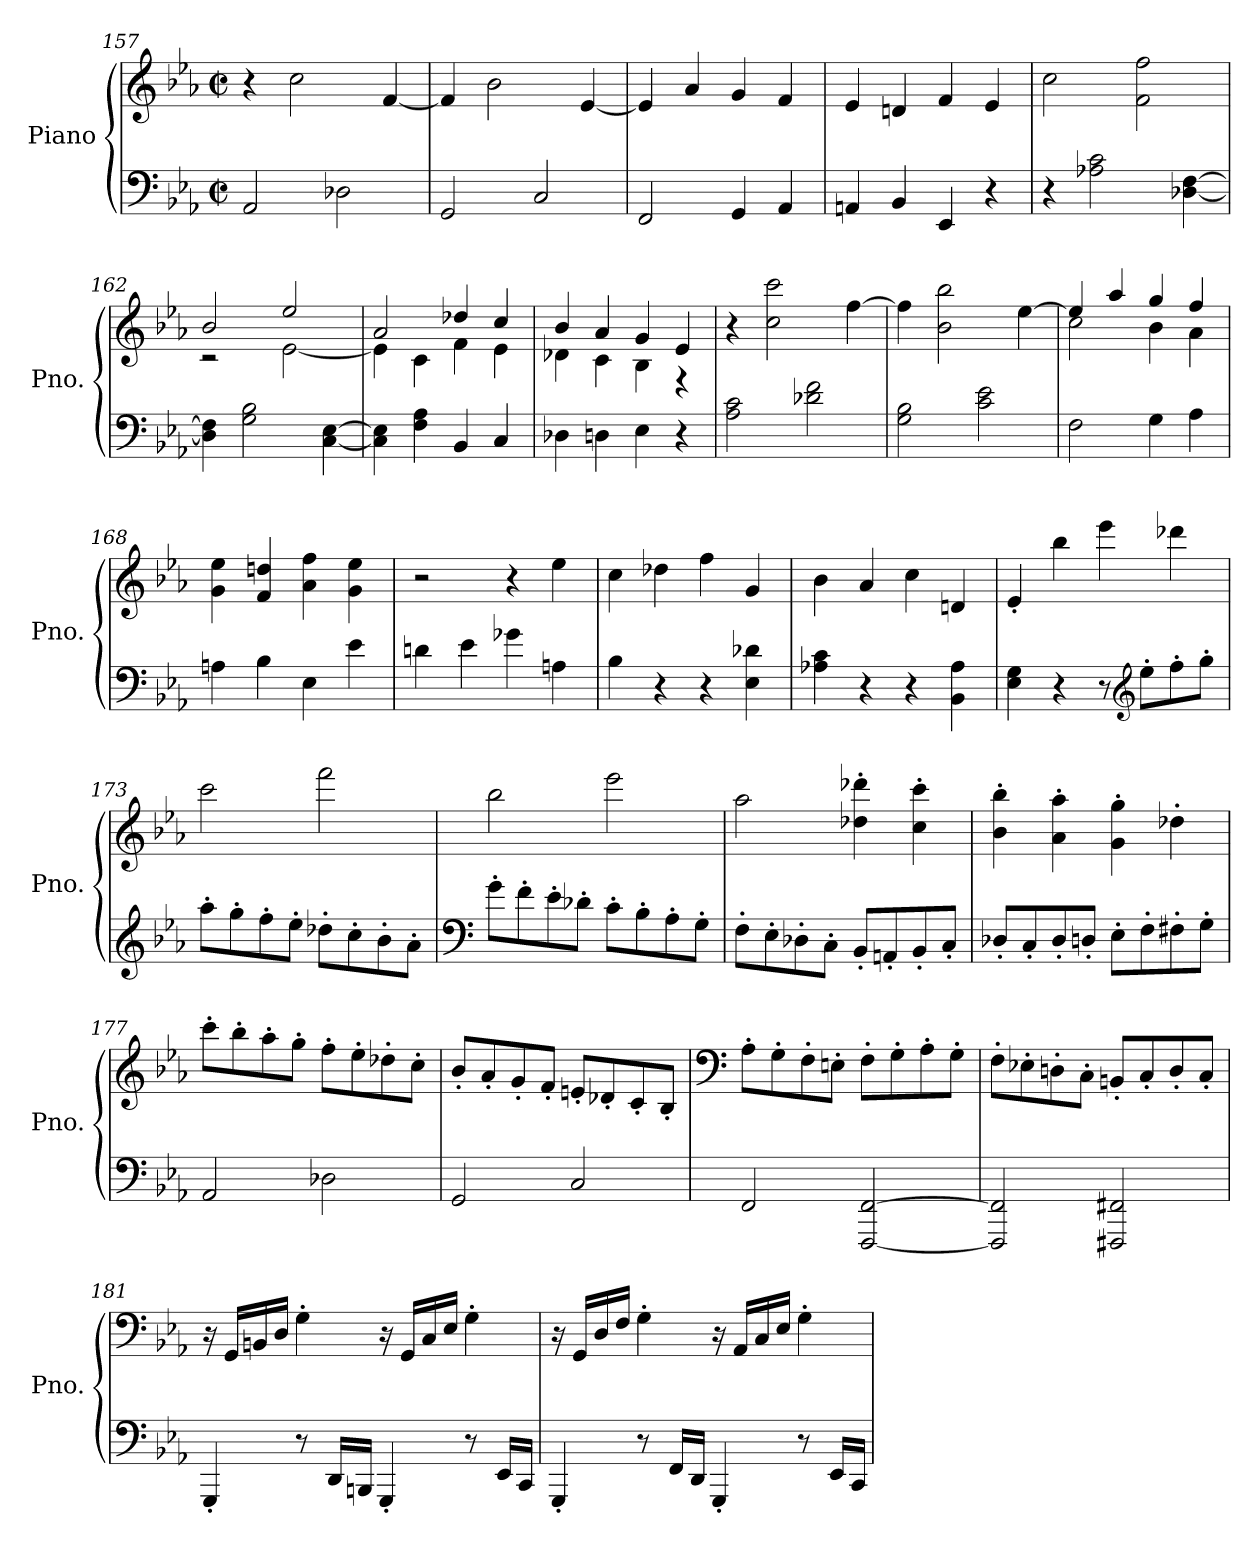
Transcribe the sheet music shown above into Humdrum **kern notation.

**kern	**kern
*part1	*part1
*staff2	*staff1
*I"Piano	*
*I'Pno.	*
*clefF4	*clefG2
*k[b-e-a-]	*k[b-e-a-]
*M2/2	*M2/2
*met(c|)	*met(c|)
=157	=157
2AA-/	4r
.	2cc\
2D-X\	.
.	[4f/
=158	=158
2GG/	4f/]
.	2b-\
2C/	.
.	[4e-/
=159	=159
2FF/	4e-/]
.	4a-/
4GG/	4g/
4AA-/	4f/
=160	=160
4AAn/	4e-/
4BB-/	4dn/
4EE-/	4f/
4r	4e-/
!!LO:LB:g=z
=161	=161
4r	2cc\
2A-X\ 2c\	.
.	2f\ 2ff\
[4D-X\ [4F\	.
=162	=162
*	*^
4D-\] 4F\]	2b-/	2r
2G\ 2B-\	.	.
.	2ee-/	[2e-\
[4C\ [4E-\	.	.
=163	=163	=163
4C\] 4E-\]	2a-/	4e-\]
4F\ 4A-\	.	4c\
4BB-/	4dd-X/	4f\
4C/	4cc/	4e-\
=164	=164	=164
4D-X\	4b-/	4d-X\
4Dn\	4a-/	4c\
4E-\	4g/	4B-\
4r	4e-/	4r
*	*v	*v
=165	=165
2A-\ 2c\	4r
.	2cc\ 2ccc\
2d-X\ 2f\	.
.	[4ff\
=166	=166
2G\ 2B-\	4ff\]
.	2b-\ 2bb-\
2c\ 2e-\	.
.	[4ee-\
=167	=167
*	*^
2F\	4ee-/]	2cc\
.	4aa-/	.
4G\	4gg/	4b-\
4A-\	4ff/	4a-\
*	*v	*v
=168	=168
4An\	4g\ 4ee-\
4B-\	4f/ 4ddn/
4E-\	4a-\ 4ff\
4e-\	4g\ 4ee-\
!!LO:LB:g=z
=169	=169
4dn\	2r
4e-\	.
4g-X\	4r
4An\	4ee-\
=170	=170
4B-\	4cc\
4r	4dd-X\
4r	4ff\
4E-\ 4d-X\	4g/
=171	=171
4A-X\ 4c\	4b-\
4r	4a-/
4r	4cc\
4BB-\ 4A-\	4dn/
=172	=172
4E-\ 4G\	4e-'/
4r	4bb-\
8r	4eee-\
*clefG2	*
8ee-'\L	.
8ff'\	4ddd-X\
8gg'\J	.
=173	=173
8aa-'\L	2ccc\
8gg'\	.
8ff'\	.
8ee-'\J	.
8dd-X'\L	2fff\
8cc'\	.
8b-'\	.
8a-'\J	.
!!LO:LB:g=z
=174	=174
*clefF4	*
8g'\L	2bb-\
8f'\	.
8e-'\	.
8d-X'\J	.
8c'\L	2eee-\
8B-'\	.
8A-'\	.
8G'\J	.
=175	=175
8F'\L	2aa-\
8E-'\	.
8D-X'\	.
8C'\J	.
8BB-'/L	4dd-X\' 4ddd-X\'
8AAn'/	.
8BB-'/	4cc\' 4ccc\'
8C'/J	.
=176	=176
8D-X'/L	4b-\' 4bb-\'
8C'/	.
8D-'/	4a-\' 4aa-\'
8Dn'/J	.
8E-'\L	4g\' 4gg\'
8F'\	.
8F#X'\	4dd-X'\
8G'\J	.
=177	=177
2AA-/	8ccc'\L
.	8bb-'\
.	8aa-'\
.	8gg'\J
2D-X\	8ff'\L
.	8ee-'\
.	8dd-X'\
.	8cc'\J
!!LO:LB:g=z
=178	=178
2GG/	8b-'/L
.	8a-'/
.	8g'/
.	8f'/J
2C/	8en'/L
.	8d-X'/
.	8c'/
.	8B-'/J
=179	=179
*	*clefF4
2FF/	8A-'\L
.	8G'\
.	8F'\
.	8En'\J
[2FFF/ [2FF/	8F'\L
.	8G'\
.	8A-'\
.	8G'\J
=180	=180
2FFF/] 2FF/]	8F'\L
.	8E-X'\
.	8Dn'\
.	8C'\J
2FFF#X/ 2FF#X/	8BBn'/L
.	8C'/
.	8D'/
.	8C'/J
!!LO:LB:g=z
=181	=181
4GGG'/	16r
.	16GG/LL
.	16BBn/
.	16D/JJ
8r	4G'\
16DD/LL	.
16BBBn/JJ	.
4GGG'/	16r
.	16GG/LL
.	16C/
.	16E-/JJ
8r	4G'\
16EE-/LL	.
16CC/JJ	.
=182	=182
4GGG'/	16r
.	16GG/LL
.	16D/
.	16F/JJ
8r	4G'\
16FF/LL	.
16DD/JJ	.
4GGG'/	16r
.	16AA-/LL
.	16C/
.	16E-/JJ
8r	4G'\
16EE-/LL	.
16CC/JJ	.
=	=
*-	*-
